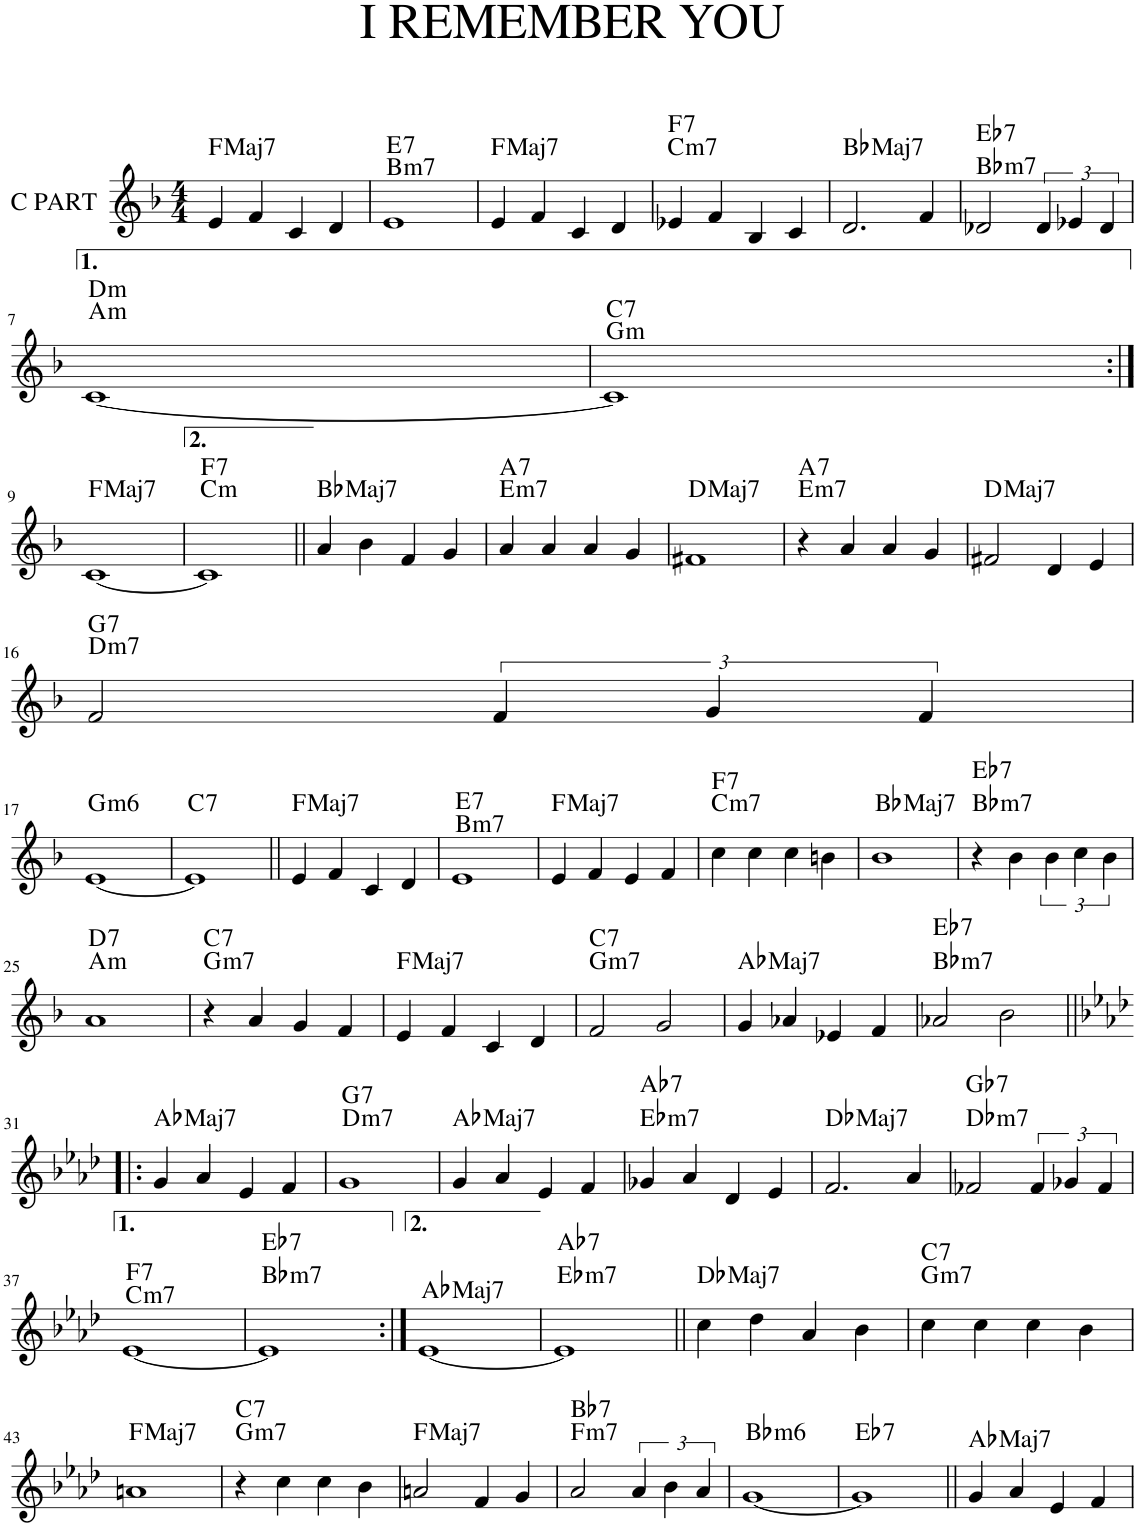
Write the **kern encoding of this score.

**kern	**harte
*part1	*part1
*staff1	*
*I"C PART	*
*clefG2	*
*k[b-]	*
*M4/4	*
=1	=1
!	!LO:H:kt=Maj7
4e/	F:maj7
4f/	.
4c/	.
4d/	.
=2	=2
*^	*
!	!	!LO:H:n=1:kt=m7
!	!	!LO:H:n=2:kt=7
1e	2ryy	B:min7 E:7
.	2ryy	.
=3	=3	=3
!	!	!LO:H:kt=Maj7
*v	*v	*
4e/	F:maj7
4f/	.
4c/	.
4d/	.
=4	=4
!	!LO:H:n=1:kt=m7
!	!LO:H:n=2:kt=7
4e-X/	C:min7 F:7
4f/	.
4B-/	.
4c/	.
=5	=5
!	!LO:H:kt=Maj7
2.d/	Bb:maj7
4f/	.
=6	=6
!	!LO:H:n=1:kt=m7
!	!LO:H:n=2:kt=7
2d-X/	Bb:min7 Eb:7
6d-/	.
6e-X/	.
6d-/	.
!!LO:LB:g=z
=7	=7
*^	*
!	!	!LO:H:n=1:kt=m
!	!	!LO:H:n=2:kt=m
[1c	2ryy	A:min D:min
.	2ryy	.
=8	=8	=8
!	!	!LO:H:n=1:kt=m
!	!	!LO:H:n=2:kt=7
1c]	2ryy	G:min C:7
.	2ryy	.
!!LO:LB:g=z	!!
=9:|!	=9:|!	=9:|!
!	!	!LO:H:kt=Maj7
[1c	2ryy	F:maj7
.	2ryy	.
=10	=10	=10
!	!	!LO:H:n=1:kt=m
!	!	!LO:H:n=2:kt=7
1c]	2ryy	C:min F:7
.	2ryy	.
*v	*v	*
=11||	=11||
4a/	.
4b-\	.
4f/	.
4g/	.
=12	=12
4a/	.
4a/	.
4a/	.
4g/	.
=13	=13
1f#X	.
=14	=14
4r	.
4a/	.
4a/	.
4g/	.
=15	=15
2f#X/	.
4d/	.
4e/	.
!!LO:LB:g=z
=16	=16
!	!LO:H:n=1:kt=m7
!	!LO:H:n=2:kt=7
2f/	D:min7 G:7
6f/	.
6g/	.
6f/	.
!!LO:LB:g=z
=17	=17
!	!LO:H:kt=m6
[1e	G:min6
=18	=18
!	!LO:H:kt=7
1e]	C:7
=19||	=19||
!	!LO:H:kt=Maj7
4e/	F:maj7
4f/	.
4c/	.
4d/	.
=20	=20
*^	*
!	!	!LO:H:n=1:kt=m7
!	!	!LO:H:n=2:kt=7
1e	2ryy	B:min7 E:7
.	2ryy	.
=21	=21	=21
!	!	!LO:H:kt=Maj7
*v	*v	*
4e/	F:maj7
4f/	.
4e/	.
4f/	.
=22	=22
!	!LO:H:n=1:kt=m7
!	!LO:H:n=2:kt=7
4cc\	C:min7 F:7
4cc\	.
4cc\	.
4bn\	.
=23	=23
!	!LO:H:kt=Maj7
1b-	Bb:maj7
=24	=24
!	!LO:H:n=1:kt=m7
!	!LO:H:n=2:kt=7
4r	Bb:min7 Eb:7
4b-\	.
6b-\	.
6cc\	.
6b-\	.
!!LO:LB:g=z
=25	=25
*^	*
!	!	!LO:H:n=1:kt=m
!	!	!LO:H:n=2:kt=7
1a	4ryy	A:min D:7
.	4ryy	.
.	4ryy	.
.	4ryy	.
*v	*v	*
=26	=26
4r	.
4a/	.
4g/	.
4f/	.
=27	=27
4e/	.
4f/	.
4c/	.
4d/	.
=28	=28
!	!LO:H:kt=7
2f/	C:7
2g/	.
=29	=29
!	!LO:H:kt=Maj7
4g/	Ab:maj7
4a-X/	.
4e-X/	.
4f/	.
=30	=30
!	!LO:H:n=1:kt=m7
!	!LO:H:n=2:kt=7
2a-X/	Bb:min7 Eb:7
2b-\	.
!!LO:LB:g=z
=31!|:	=31!|:
*k[b-e-a-d-]	*
!	!LO:H:kt=Maj7
4g/	Ab:maj7
4a-/	.
4e-/	.
4f/	.
=32	=32
*^	*
!	!	!LO:H:n=1:kt=m7
!	!	!LO:H:n=2:kt=7
1g	2ryy	D:min7 G:7
.	2ryy	.
=33	=33	=33
!	!	!LO:H:kt=Maj7
*v	*v	*
4g/	Ab:maj7
4a-/	.
4e-/	.
4f/	.
=34	=34
!	!LO:H:n=1:kt=m7
!	!LO:H:n=2:kt=7
4g-X/	Eb:min7 Ab:7
4a-/	.
4d-/	.
4e-/	.
=35	=35
!	!LO:H:kt=Maj7
2.f/	Db:maj7
4a-/	.
=36	=36
!	!LO:H:n=1:kt=m7
!	!LO:H:n=2:kt=7
2f-X/	Db:min7 Gb:7
6f-/	.
6g-X/	.
6f-/	.
!!LO:LB:g=z
=37	=37
*^	*
!	!	!LO:H:n=1:kt=m7
!	!	!LO:H:n=2:kt=7
[1e-	2ryy	C:min7 F:7
.	2ryy	.
=38	=38	=38
!	!	!LO:H:n=1:kt=m7
!	!	!LO:H:n=2:kt=7
1e-]	2ryy	Bb:min7 Eb:7
.	2ryy	.
=39:|!	=39:|!	=39:|!
!	!	!LO:H:kt=Maj7
[1e-	2ryy	Ab:maj7
.	2ryy	.
=40	=40	=40
!	!	!LO:H:n=1:kt=m7
!	!	!LO:H:n=2:kt=7
1e-]	2ryy	Eb:min7 Ab:7
.	2ryy	.
=41||	=41||	=41||
!	!	!LO:H:kt=Maj7
*v	*v	*
4cc\	Db:maj7
4dd-\	.
4a-/	.
4b-\	.
=42	=42
!	!LO:H:n=1:kt=m7
!	!LO:H:n=2:kt=7
4cc\	G:min7 C:7
4cc\	.
4cc\	.
4b-\	.
!!LO:LB:g=z
=43	=43
!	!LO:H:kt=Maj7
1an	F:maj7
=44	=44
!	!LO:H:n=1:kt=m7
!	!LO:H:n=2:kt=7
4r	G:min7 C:7
4cc\	.
4cc\	.
4b-\	.
=45	=45
!	!LO:H:kt=Maj7
2an/	F:maj7
4f/	.
4g/	.
=46	=46
!	!LO:H:n=1:kt=m7
!	!LO:H:n=2:kt=7
2a-/	F:min7 Bb:7
6a-/	.
6b-\	.
6a-/	.
=47	=47
!	!LO:H:kt=m6
[1g	Bb:min6
=48	=48
!	!LO:H:kt=7
1g]	Eb:7
=49||	=49||
!	!LO:H:kt=Maj7
4g/	Ab:maj7
4a-/	.
4e-/	.
4f/	.
=	=
*-	*-
